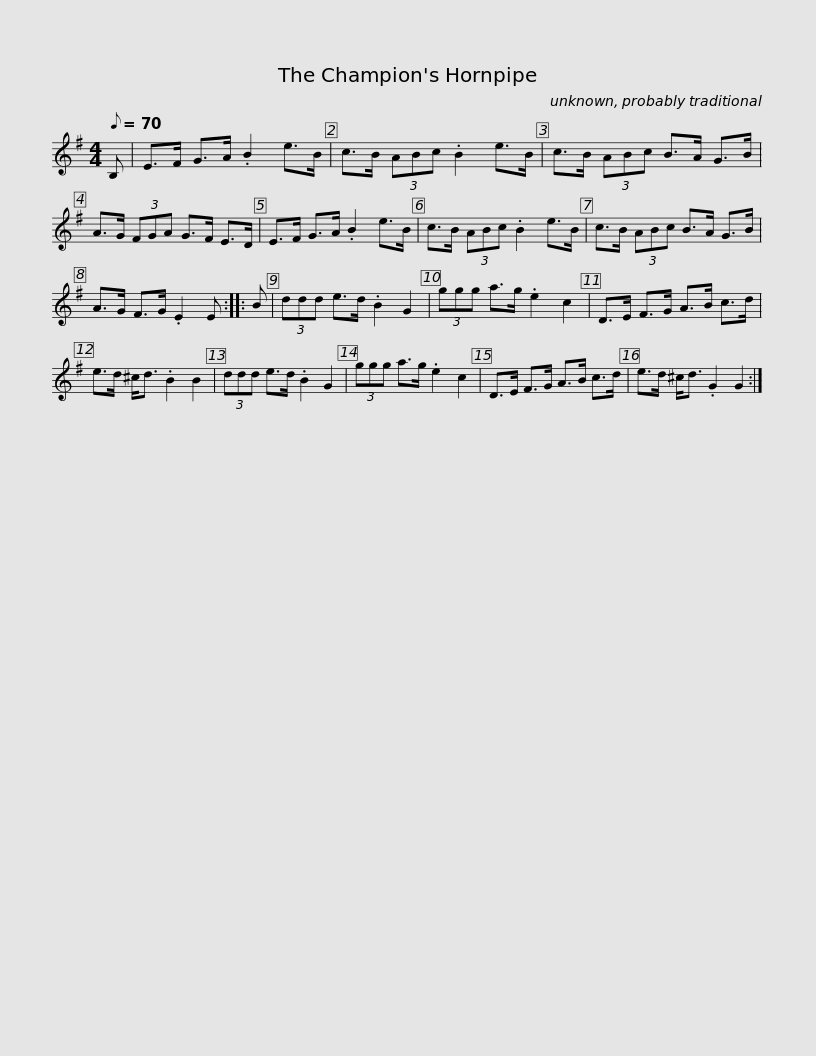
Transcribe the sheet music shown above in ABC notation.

X:1
L:1/8
Q:1/8=70
M:4/4
I:linebreak $
K:Emin
V:1 treble
V:1
 B, | E>F G>A .B2 e>B | c>B (3ABc .B2 e>B | c>B (3ABc B>A G>B | A>G (3FGA G>F E>D |$ %5
 E>F G>A .B2 e>B | c>B (3ABc .B2 e>B | c>B (3ABc B>A G>B | A>G F>G .E2 E :: B | %10
 (3ddd e>d .B2 G2 |$ (3ggg a>g .e2 c2 | D>E F>G A>B c>d | e>d ^c<d .B2 B2 | (3ddd e>d .B2 G2 | %15
 (3ggg a>g .e2 c2 |$ D>E F>G A>B c>d | e>d ^c<d .G2 G2 :| %18
